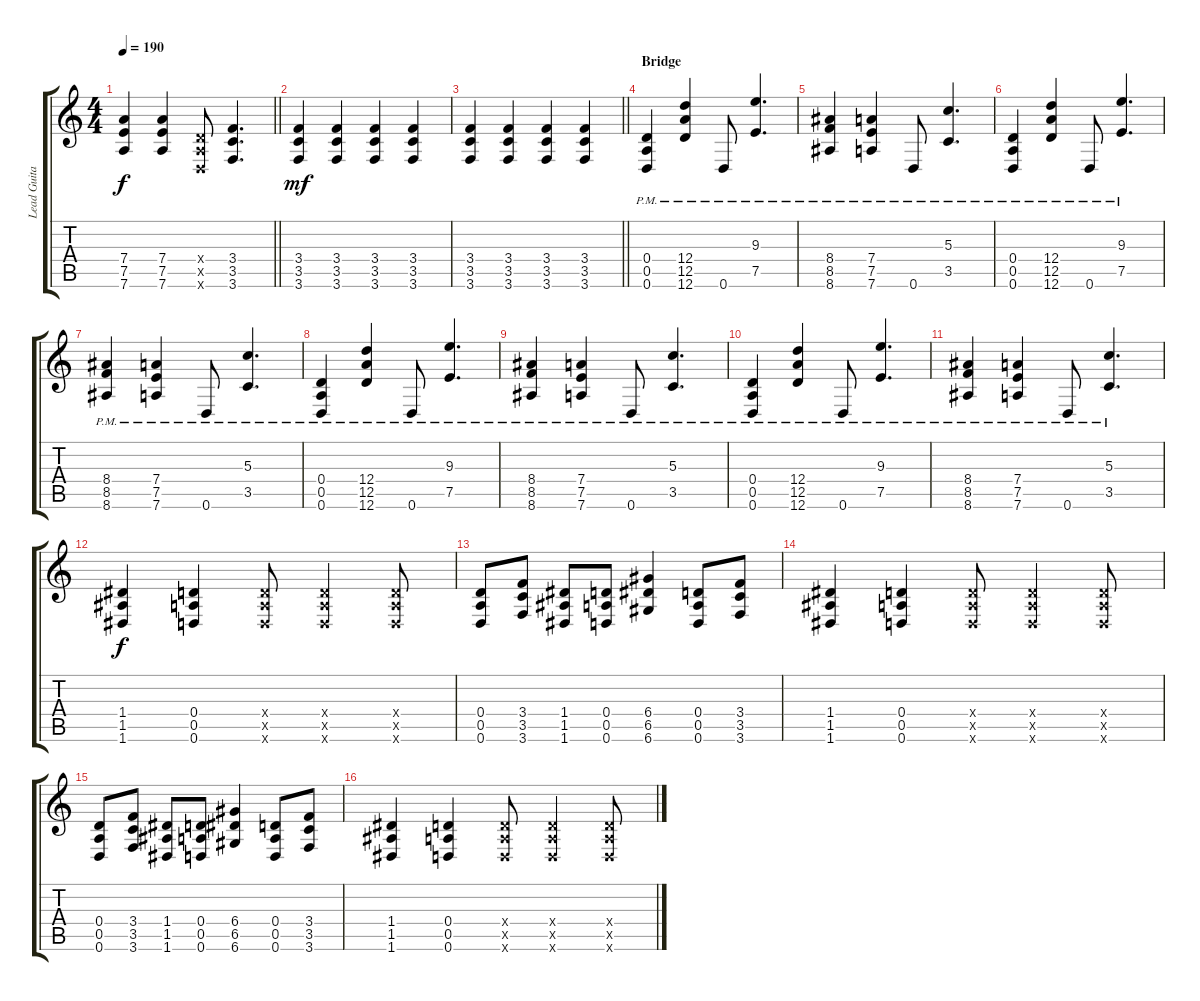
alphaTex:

\track ("Lead Guitar - Brad Delson" "Lead Guita") {instrument overdrivenguitar}
\staff {score tabs}
\tuning (E4 B3 G3 D3 A2 D2) {hide}
\ts (4 4)
\tempo 190
\clef g2
\barLineRight lightlight
\ks c
(7.4 7.5 7.6).4{dy f} (7.4 7.5 7.6).4 (0.4{x} 0.5{x} 0.6{x}).8 (3.4 3.5 3.6).4{d} |
(3.4 3.5 3.6).4{dy mf} (3.4 3.5 3.6).4 (3.4 3.5 3.6).4 (3.4 3.5 3.6).4 |
\barLineRight lightlight
(3.4 3.5 3.6).4 (3.4 3.5 3.6).4 (3.4 3.5 3.6).4 (3.4 3.5 3.6).4 |
\section ("" "Bridge")
(0.4{pm} 0.5{pm} 0.6{pm}).4 (12.4{pm} 12.5{pm} 12.6{pm}).4 0.6{pm}.8 (9.3{pm} 7.5{pm}).4{d} |
(8.4{pm} 8.5{pm} 8.6{pm}).4 (7.4{pm} 7.5{pm} 7.6{pm}).4 0.6{pm}.8 (5.3{pm} 3.5{pm}).4{d} |
(0.4{pm} 0.5{pm} 0.6{pm}).4 (12.4{pm} 12.5{pm} 12.6{pm}).4 0.6{pm}.8 (9.3{pm} 7.5{pm}).4{d} |
(8.4{pm} 8.5{pm} 8.6{pm}).4 (7.4{pm} 7.5{pm} 7.6{pm}).4 0.6{pm}.8 (5.3{pm} 3.5{pm}).4{d} |
(0.4{pm} 0.5{pm} 0.6{pm}).4 (12.4{pm} 12.5{pm} 12.6{pm}).4 0.6{pm}.8 (9.3{pm} 7.5{pm}).4{d} |
(8.4{pm} 8.5{pm} 8.6{pm}).4 (7.4{pm} 7.5{pm} 7.6{pm}).4 0.6{pm}.8 (5.3{pm} 3.5{pm}).4{d} |
(0.4{pm} 0.5{pm} 0.6{pm}).4 (12.4{pm} 12.5{pm} 12.6{pm}).4 0.6{pm}.8 (9.3{pm} 7.5{pm}).4{d} |
(8.4{pm} 8.5{pm} 8.6{pm}).4 (7.4{pm} 7.5{pm} 7.6{pm}).4 0.6{pm}.8 (5.3{pm} 3.5{pm}).4{d} |
(1.4 1.5 1.6).4{dy f} (0.4 0.5 0.6).4 (0.4{x} 0.5{x} 0.6{x}).8 (0.4{x} 0.5{x} 0.6{x}).4 (0.4{x} 0.5{x} 0.6{x}).8 |
(0.4 0.5 0.6).8 (3.4 3.5 3.6).8 (1.4 1.5 1.6).8 (0.4 0.5 0.6).8 (6.4 6.5 6.6).4 (0.4 0.5 0.6).8 (3.4 3.5 3.6).8 |
(1.4 1.5 1.6).4 (0.4 0.5 0.6).4 (0.4{x} 0.5{x} 0.6{x}).8 (0.4{x} 0.5{x} 0.6{x}).4 (0.4{x} 0.5{x} 0.6{x}).8 |
(0.4 0.5 0.6).8 (3.4 3.5 3.6).8 (1.4 1.5 1.6).8 (0.4 0.5 0.6).8 (6.4 6.5 6.6).4 (0.4 0.5 0.6).8 (3.4 3.5 3.6).8 |
(1.4 1.5 1.6).4 (0.4 0.5 0.6).4 (0.4{x} 0.5{x} 0.6{x}).8 (0.4{x} 0.5{x} 0.6{x}).4 (0.4{x} 0.5{x} 0.6{x}).8
